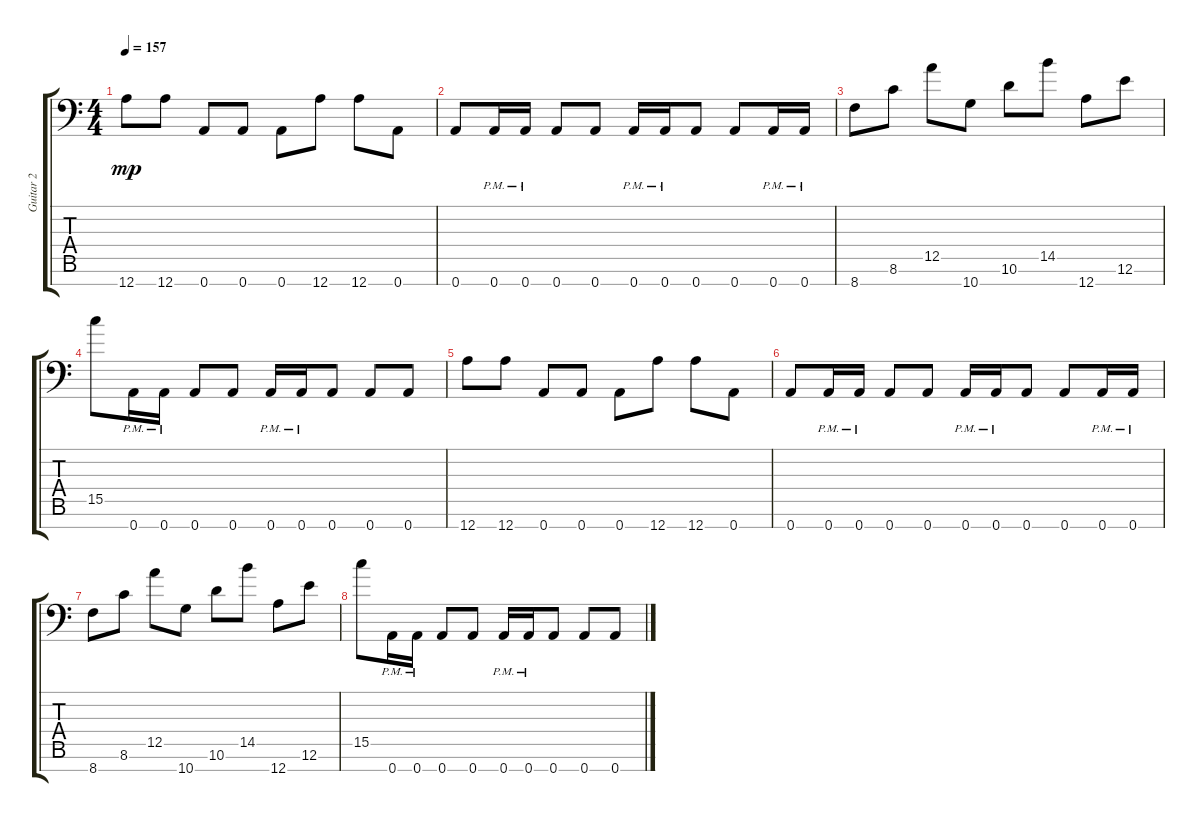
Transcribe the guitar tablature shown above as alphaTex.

\track ("Guitar 2" "Guitar 2") {instrument overdrivenguitar}
\staff {score tabs}
\tuning (E4 B3 G3 D3 A2 E2 A1) {hide}
\ts (4 4)
\tempo 157
\clef f4
\ks c
12.7.8{dy mp} 12.7.8 0.7.8 0.7.8 0.7.8 12.7.8 12.7.8 0.7.8 |
0.7.8 0.7{pm}.16 0.7{pm}.16 0.7.8 0.7.8 0.7{pm}.16 0.7{pm}.16 0.7.8 0.7.8 0.7{pm}.16 0.7{pm}.16 |
8.7.8 8.6.8 12.5.8 10.7.8 10.6.8 14.5.8 12.7.8 12.6.8 |
15.5.8 0.7{pm}.16 0.7{pm}.16 0.7.8 0.7.8 0.7{pm}.16 0.7{pm}.16 0.7.8 0.7.8 0.7.8 |
12.7.8 12.7.8 0.7.8 0.7.8 0.7.8 12.7.8 12.7.8 0.7.8 |
0.7.8 0.7{pm}.16 0.7{pm}.16 0.7.8 0.7.8 0.7{pm}.16 0.7{pm}.16 0.7.8 0.7.8 0.7{pm}.16 0.7{pm}.16 |
8.7.8 8.6.8 12.5.8 10.7.8 10.6.8 14.5.8 12.7.8 12.6.8 |
15.5.8 0.7{pm}.16 0.7{pm}.16 0.7.8 0.7.8 0.7{pm}.16 0.7{pm}.16 0.7.8 0.7.8 0.7.8
